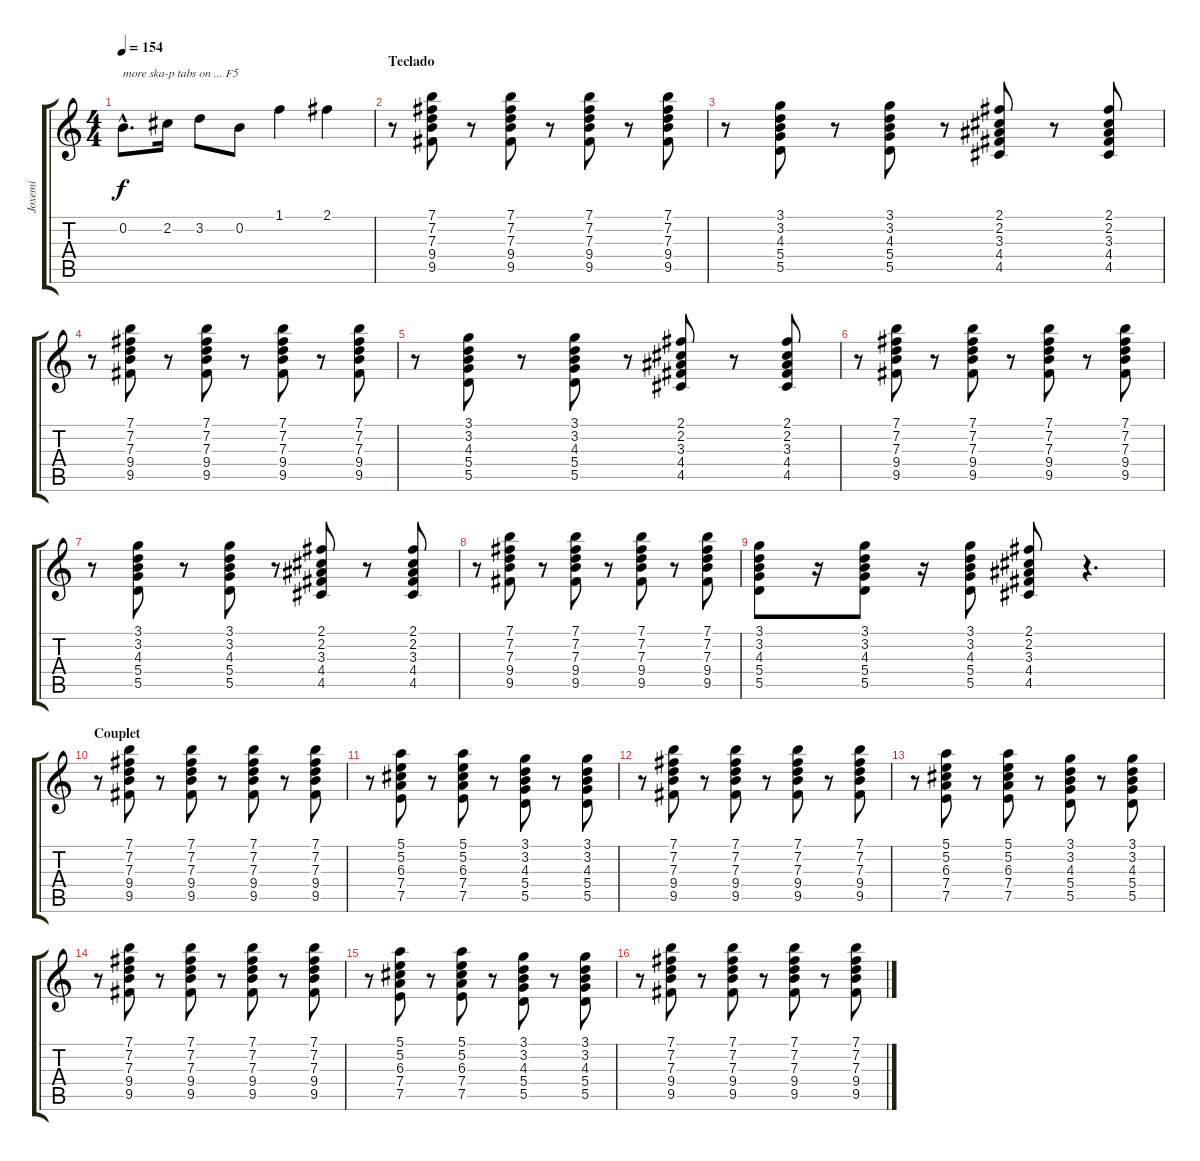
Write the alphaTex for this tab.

\track ("Joxemi" "Joxemi") {instrument distortionguitar}
\staff {score tabs}
\tuning (E4 B3 G3 D3 A2 E2) {hide}
\ts (4 4)
\tempo 154
\clef g2
\ks c
0.2{hac}.8{d txt "more ska-p tabs on ... F5" dy f volume 13 instrument distortionguitar} 2.2.16 3.2.8 0.2.8 1.1.4 2.1.4 |
\section ("" "Teclado")
r.8{volume 9 instrument electricguitarclean} (7.1 7.2 7.3 9.4 9.5).8 r.8 (7.1 7.2 7.3 9.4 9.5).8 r.8 (7.1 7.2 7.3 9.4 9.5).8 r.8 (7.1 7.2 7.3 9.4 9.5).8 |
r.8 (3.1 3.2 4.3 5.4 5.5).8 r.8 (3.1 3.2 4.3 5.4 5.5).8 r.8 (2.1 2.2 3.3 4.4 4.5).8 r.8 (2.1 2.2 3.3 4.4 4.5).8 |
r.8 (7.1 7.2 7.3 9.4 9.5).8 r.8 (7.1 7.2 7.3 9.4 9.5).8 r.8 (7.1 7.2 7.3 9.4 9.5).8 r.8 (7.1 7.2 7.3 9.4 9.5).8 |
r.8 (3.1 3.2 4.3 5.4 5.5).8 r.8 (3.1 3.2 4.3 5.4 5.5).8 r.8 (2.1 2.2 3.3 4.4 4.5).8 r.8 (2.1 2.2 3.3 4.4 4.5).8 |
r.8 (7.1 7.2 7.3 9.4 9.5).8 r.8 (7.1 7.2 7.3 9.4 9.5).8 r.8 (7.1 7.2 7.3 9.4 9.5).8 r.8 (7.1 7.2 7.3 9.4 9.5).8 |
r.8 (3.1 3.2 4.3 5.4 5.5).8 r.8 (3.1 3.2 4.3 5.4 5.5).8 r.8 (2.1 2.2 3.3 4.4 4.5).8 r.8 (2.1 2.2 3.3 4.4 4.5).8 |
r.8 (7.1 7.2 7.3 9.4 9.5).8 r.8 (7.1 7.2 7.3 9.4 9.5).8 r.8 (7.1 7.2 7.3 9.4 9.5).8 r.8 (7.1 7.2 7.3 9.4 9.5).8 |
(3.1 3.2 4.3 5.4 5.5).8 r.16 (3.1 3.2 4.3 5.4 5.5).8 r.16 (3.1 3.2 4.3 5.4 5.5).8 (2.1 2.2 3.3 4.4 4.5).8 r.4{d} |
\section ("" "Couplet")
r.8 (7.1 7.2 7.3 9.4 9.5).8 r.8 (7.1 7.2 7.3 9.4 9.5).8 r.8 (7.1 7.2 7.3 9.4 9.5).8 r.8 (7.1 7.2 7.3 9.4 9.5).8 |
r.8 (5.1 5.2 6.3 7.4 7.5).8 r.8 (5.1 5.2 6.3 7.4 7.5).8 r.8 (3.1 3.2 4.3 5.4 5.5).8 r.8 (3.1 3.2 4.3 5.4 5.5).8 |
r.8 (7.1 7.2 7.3 9.4 9.5).8 r.8 (7.1 7.2 7.3 9.4 9.5).8 r.8 (7.1 7.2 7.3 9.4 9.5).8 r.8 (7.1 7.2 7.3 9.4 9.5).8 |
r.8 (5.1 5.2 6.3 7.4 7.5).8 r.8 (5.1 5.2 6.3 7.4 7.5).8 r.8 (3.1 3.2 4.3 5.4 5.5).8 r.8 (3.1 3.2 4.3 5.4 5.5).8 |
r.8 (7.1 7.2 7.3 9.4 9.5).8 r.8 (7.1 7.2 7.3 9.4 9.5).8 r.8 (7.1 7.2 7.3 9.4 9.5).8 r.8 (7.1 7.2 7.3 9.4 9.5).8 |
r.8 (5.1 5.2 6.3 7.4 7.5).8 r.8 (5.1 5.2 6.3 7.4 7.5).8 r.8 (3.1 3.2 4.3 5.4 5.5).8 r.8 (3.1 3.2 4.3 5.4 5.5).8 |
r.8 (7.1 7.2 7.3 9.4 9.5).8 r.8 (7.1 7.2 7.3 9.4 9.5).8 r.8 (7.1 7.2 7.3 9.4 9.5).8 r.8 (7.1 7.2 7.3 9.4 9.5).8
